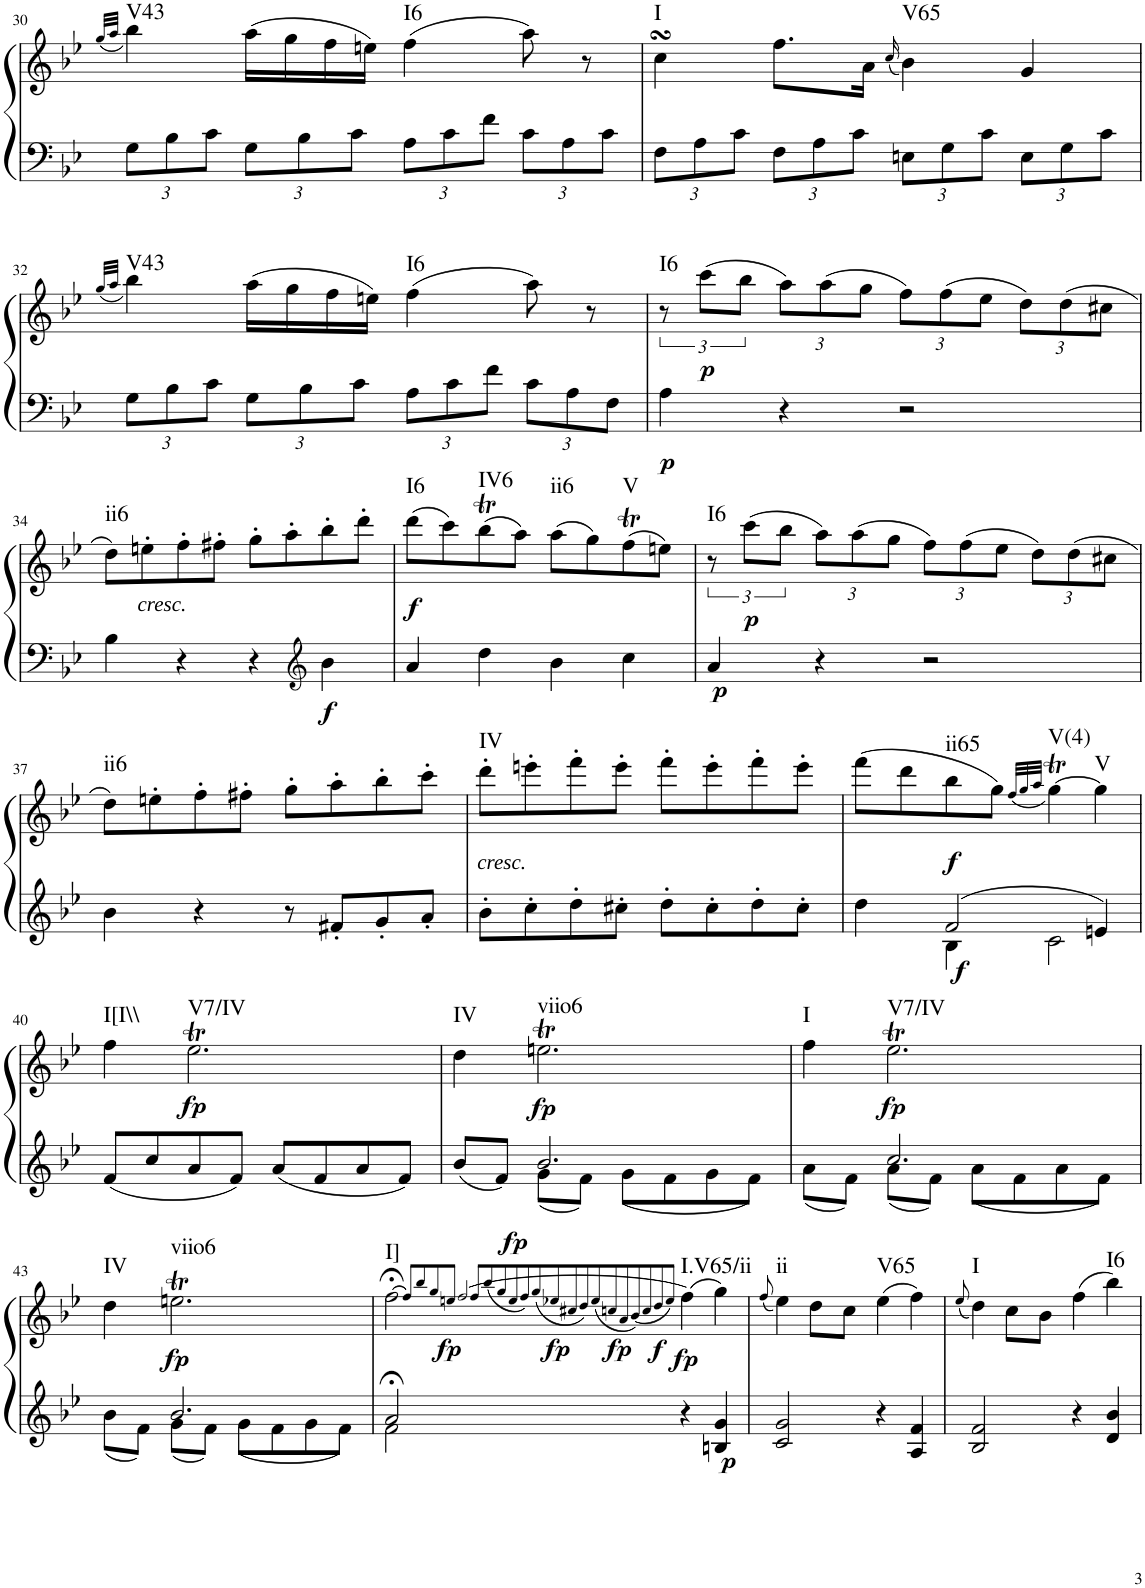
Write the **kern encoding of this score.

**kern	**kern	**dynam	**harte
*part1	*part1	*part1	*part1
*staff2	*staff1	*staff1/2	*
*I"Klavier linke Hand	*	*	*
!!LO:PB:g=z
*clefF4	*clefG2	*	*
*k[b-e-]	*k[b-e-]	*	*
*M2/2	*M2/2	*	*
*met(c|)	*met(c|)	*	*
=30	=30	=30	=30
.	(32qgg/LLL	.	.
.	32qaa/JJJ	.	.
*Xbrackettup	*	*	*
!	!	!	!LO:H:kt=V43
12G\L	4bb-\)	.	N
12B-\	.	.	.
12c\J	.	.	.
12G\L	(16aa\LL	.	.
.	16gg\	.	.
12B-\	.	.	.
.	16ff\	.	.
12c\J	.	.	.
.	16een\JJ)	.	.
!	!	!	!LO:H:kt=I6
12A\L	(4ff\	.	N
12c\	.	.	.
12f\J	.	.	.
12c\L	8aa\)	.	.
12A\	.	.	.
.	8r	.	.
12c\J	.	.	.
=31	=31	=31	=31
!	!	!	!LO:H:kt=I
12F\L	4ccsSSS\	.	N
12A\	.	.	.
12c\J	.	.	.
12F\L	8.ff\L	.	.
12A\	.	.	.
12c\J	.	.	.
.	16a\Jk	.	.
.	(16qcc/	.	.
!	!	!	!LO:H:kt=V65
12En\L	4b-\)	.	N
12G\	.	.	.
12c\J	.	.	.
12E\L	4g/	.	.
12G\	.	.	.
12c\J	.	.	.
!!LO:LB:g=z
=32	=32	=32	=32
.	(32qgg/LLL	.	.
.	32qaa/JJJ	.	.
!	!	!	!LO:H:kt=V43
12G\L	4bb-\)	.	N
12B-\	.	.	.
12c\J	.	.	.
12G\L	(16aa\LL	.	.
.	16gg\	.	.
12B-\	.	.	.
.	16ff\	.	.
12c\J	.	.	.
.	16een\JJ)	.	.
!	!	!	!LO:H:kt=I6
12A\L	(4ff\	.	N
12c\	.	.	.
12f\J	.	.	.
12c\L	8aa\)	.	.
12A\	.	.	.
.	8r	.	.
12F\J	.	.	.
=33	=33	=33	=33
!	!	!LO:DY:b=2	!LO:H:kt=I6
4A\	12r	p	N
!	!	!LO:DY:b	!
.	(12ccc\L	p	.
.	12bb-\J	.	.
*	*Xbrackettup	*	*
4r	12aa\L)	.	.
.	(12aa\	.	.
.	12gg\J	.	.
2r	12ff\L)	.	.
.	(12ff\	.	.
.	12ee-\J	.	.
.	12dd\L)	.	.
.	(12dd\	.	.
.	12cc#X\J	.	.
!!LO:LB:g=z
=34	=34	=34	=34
!	!	!	!LO:H:kt=ii6
4B-\	8dd\L)	.	N
!	!LO:TX:b:i:t=cresc.	!	!
.	8een'\	.	.
4r	8ff'\	.	.
.	8ff#X'\J	.	.
4r	8gg'\L	.	.
.	8aa'\	.	.
*clefG2	*	*	*
!	!	!LO:DY:b=2	!
4b-\	8bb-'\	f	.
.	8ddd'\J	.	.
=35	=35	=35	=35
!	!	!LO:DY:b	!LO:H:kt=I6
4a/	(8ddd\L	f	N
.	8ccc\)	.	.
!	!	!	!LO:H:kt=IV6
4dd\	(8bb-T\	.	N
.	8aa\J)	.	.
!	!	!	!LO:H:kt=ii6
4b-\	(8aa\L	.	N
.	8gg\)	.	.
!	!	!	!LO:H:kt=V
4cc\	(8ffT\	.	N
.	8een\J)	.	.
=36	=36	=36	=36
*	*brackettup	*	*
!	!	!LO:DY:b=2	!LO:H:kt=I6
4a/	12r	p	N
!	!	!LO:DY:b	!
.	(12ccc\L	p	.
.	12bb-\J	.	.
*	*Xbrackettup	*	*
4r	12aa\L)	.	.
.	(12aa\	.	.
.	12gg\J	.	.
2r	12ff\L)	.	.
.	(12ff\	.	.
.	12ee-\J	.	.
.	12dd\L)	.	.
.	(12dd\	.	.
.	12cc#X\J	.	.
!!LO:LB:g=z
=37	=37	=37	=37
!	!	!	!LO:H:kt=ii6
4b-\	8dd\L)	.	N
.	8een'\	.	.
4r	8ff'\	.	.
.	8ff#X'\J	.	.
8r	8gg'\L	.	.
8f#X'/L	8aa'\	.	.
8g'/	8bb-'\	.	.
8a'/J	8ccc'\J	.	.
=38	=38	=38	=38
!	!LO:TX:b:i:t=cresc.	!	!LO:H:kt=IV
8b-'\L	8ddd'\L	.	N
8cc'\	8eeen'\	.	.
8dd'\	8fff'\	.	.
8cc#X'\J	8eee'\J	.	.
8dd'\L	8fff'\L	.	.
8cc#'\	8eee'\	.	.
8dd'\	8fff'\	.	.
8cc#'\J	8eee'\J	.	.
=39	=39	=39	=39
*^	*	*	*
4ryy	4dd\	(8fff\L	.	.
.	.	8ddd\	.	.
!	!	!	!LO:DY:b=2	!
!	!	!	!LO:DY:n=1:b	!LO:H:kt=ii65
2f/	4B-\	8bb-\	f f	N
.	.	8gg\J)	.	.
.	.	(32qff/LLL	.	.
.	.	32qgg/	.	.
.	.	32qaa/JJJ	.	.
!	!	!	!	!LO:H:kt=V(4)
.	2c\	[4ggT\)	.	N
!	!	!	!	!LO:H:kt=V
4en/	.	4gg\]	.	N
*v	*v	*	*	*
!!LO:LB:g=z
=40	=40	=40	=40
!	!	!	!LO:H:kt=I[I\\
8f/L	4ff\	.	N
8cc/	.	.	.
!	!	!LO:DY:b	!LO:H:kt=V7/IV
8a/	2.ee-T\	fp	N
8f/J	.	.	.
8a/L	.	.	.
8f/	.	.	.
8a/	.	.	.
8f/J	.	.	.
=41	=41	=41	=41
*^	*	*	*
!	!	!	!	!LO:H:kt=IV
4ryy	8b-/L	4dd\	.	N
.	8f/J	.	.	.
!	!	!	!LO:DY:b	!LO:H:kt=viio6
2.b-/	8g\L	2.eent\	fp	N
.	8f\J	.	.	.
.	8g\L	.	.	.
.	8f\	.	.	.
.	8g\	.	.	.
.	8f\J	.	.	.
=42	=42	=42	=42	=42
!	!	!	!	!LO:H:kt=I
4ryy	8a\L	4ff\	.	N
.	8f\J	.	.	.
!	!	!	!LO:DY:b	!LO:H:kt=V7/IV
2.cc/	8a\L	2.ee-T\	fp	N
.	8f\J	.	.	.
.	8a\L	.	.	.
.	8f\	.	.	.
.	8a\	.	.	.
.	8f\J	.	.	.
!!LO:LB:g=z
=43	=43	=43	=43	=43
!	!	!	!	!LO:H:kt=IV
4ryy	8b-\L	4dd\	.	N
.	8f\J	.	.	.
!	!	!	!LO:DY:b	!LO:H:kt=viio6
2.b-/	8g\L	2.eent\	fp	N
.	8f\J	.	.	.
.	8g\L	.	.	.
.	8f\	.	.	.
.	8g\	.	.	.
.	8f\J	.	.	.
=44	=44	=44	=44	=44
!	!	!	!	!LO:H:kt=I]
2a;</	2f\	[2ff;<\	.	N
.	.	8qff/L]	.	.
.	.	8qbb-/	.	.
.	.	8qgg/	.	.
.	.	8qeen/J	.	.
.	.	[2qff/	.	.
.	.	8qff/L	.	.
.	.	(8qbb-/	.	.
.	.	8qgg/	.	.
.	.	8qee/	.	.
.	.	8qff/)	.	.
.	.	(8qgg/	.	.
.	.	8qee-X/	.	.
.	.	8qcc#X/	.	.
.	.	8qdd/)	.	.
.	.	(8qee-/	.	.
.	.	8qccn/	.	.
.	.	8qa/	.	.
.	.	(8qb-/)	.	.
.	.	8qcc/	.	.
.	.	8qdd/	.	.
.	.	8qee-/J)	.	.
!	!	!	!LO:DY:b	!
!	!	!	!LO:DY:n=1:b	!
!	!	!	!LO:DY:n=2:a	!
!	!	!	!LO:DY:n=3:b	!
!	!	!	!LO:DY:n=4:b	!
!	!	!	!LO:DY:n=5:b	!LO:H:kt=I.V65/ii
4r	2ryy	(4ff\]	fp fp fp fp fp f	N
!	!	!	!LO:DY:n=6:b=2	!
4Bn/ 4g/	.	4gg\)	p	.
*v	*v	*	*	*
=45	=45	=45	=45
.	(8qff/	.	.
!	!	!	!LO:H:kt=ii
2c/ 2g/	4ee-\)	.	N
.	8dd\L	.	.
.	8cc\J	.	.
!	!	!	!LO:H:kt=V65
4r	(4ee-\	.	N
4A/ 4f/	4ff\)	.	.
=46	=46	=46	=46
.	(8qee-/	.	.
!	!	!	!LO:H:kt=I
2B-/ 2f/	4dd\)	.	N
.	8cc\L	.	.
.	8b-\J	.	.
4r	(4ff\	.	.
!	!	!	!LO:H:kt=I6
4d/ 4b-/	4bb-\)	.	N
=	=	=	=
*-	*-	*-	*-
